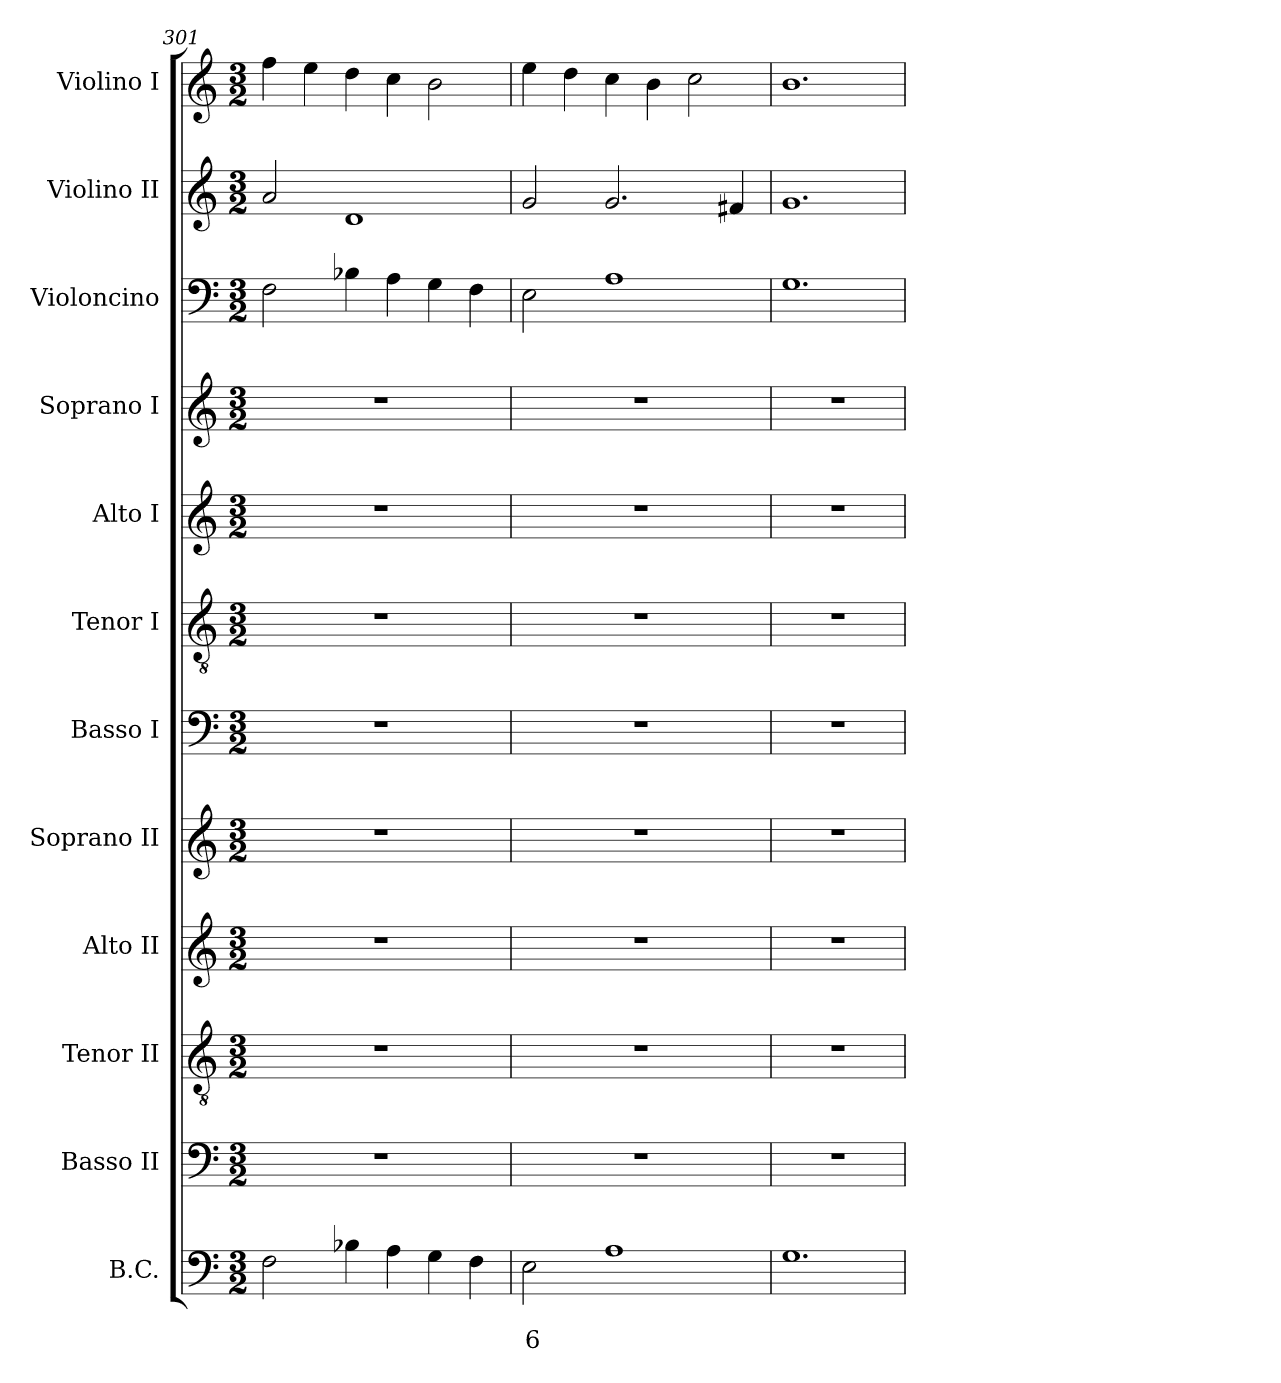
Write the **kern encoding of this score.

**kern	**text	**text	**kern	**kern	**kern	**kern	**kern	**kern	**kern	**kern	**kern	**kern	**kern
*part12	*part12	*part12	*part11	*part10	*part9	*part8	*part7	*part6	*part5	*part4	*part3	*part2	*part1
*staff12	*staff12	*staff12	*staff11	*staff10	*staff9	*staff8	*staff7	*staff6	*staff5	*staff4	*staff3	*staff2	*staff1
*I"B.C.	*	*	*I"Basso II	*I"Tenor II	*I"Alto II	*I"Soprano II	*I"Basso I	*I"Tenor I	*I"Alto I	*I"Soprano I	*I"Violoncino	*I"Violino II	*I"Violino I
*I'BC	*	*	*I'B 2	*I'T 2	*I'A 2	*I'S 2	*I'B 1	*I'T 1	*I'A 1	*I'S 1	*I'Vc.	*I'Vln. II	*I'Vln. I
*clefF4	*	*	*clefF4	*clefGv2	*clefG2	*clefG2	*clefF4	*clefGv2	*clefG2	*clefG2	*clefF4	*clefG2	*clefG2
*k[]	*	*	*k[]	*k[]	*k[]	*k[]	*k[]	*k[]	*k[]	*k[]	*k[]	*k[]	*k[]
*C:	*	*	*C:	*C:	*C:	*C:	*C:	*C:	*C:	*C:	*C:	*C:	*C:
*M3/2	*	*	*M3/2	*M3/2	*M3/2	*M3/2	*M3/2	*M3/2	*M3/2	*M3/2	*M3/2	*M3/2	*M3/2
=301	=301	=301	=301	=301	=301	=301	=301	=301	=301	=301	=301	=301	=301
2F\	.	.	1.r	1.r	1.r	1.r	1.r	1.r	1.r	1.r	2F\	2a/	4ff\
.	.	.	.	.	.	.	.	.	.	.	.	.	4ee\
4B-X\	.	.	.	.	.	.	.	.	.	.	4B-X\	1d	4dd\
4A\	.	.	.	.	.	.	.	.	.	.	4A\	.	4cc\
4G\	.	.	.	.	.	.	.	.	.	.	4G\	.	2b\
4F\	.	.	.	.	.	.	.	.	.	.	4F\	.	.
=302	=302	=302	=302	=302	=302	=302	=302	=302	=302	=302	=302	=302	=302
!	!	!LO:LY:b	!	!	!	!	!	!	!	!	!	!	!
2E\	.	6	1.r	1.r	1.r	1.r	1.r	1.r	1.r	1.r	2E\	2g/	4ee\
.	.	.	.	.	.	.	.	.	.	.	.	.	4dd\
1A	.	.	.	.	.	.	.	.	.	.	1A	2.g/	4cc\
.	.	.	.	.	.	.	.	.	.	.	.	.	4b\
.	.	.	.	.	.	.	.	.	.	.	.	.	2cc\
.	.	.	.	.	.	.	.	.	.	.	.	4f#X/	.
=303	=303	=303	=303	=303	=303	=303	=303	=303	=303	=303	=303	=303	=303
1.G	.	.	1.r	1.r	1.r	1.r	1.r	1.r	1.r	1.r	1.G	1.g	1.b
=	=	=	=	=	=	=	=	=	=	=	=	=	=
*-	*-	*-	*-	*-	*-	*-	*-	*-	*-	*-	*-	*-	*-
